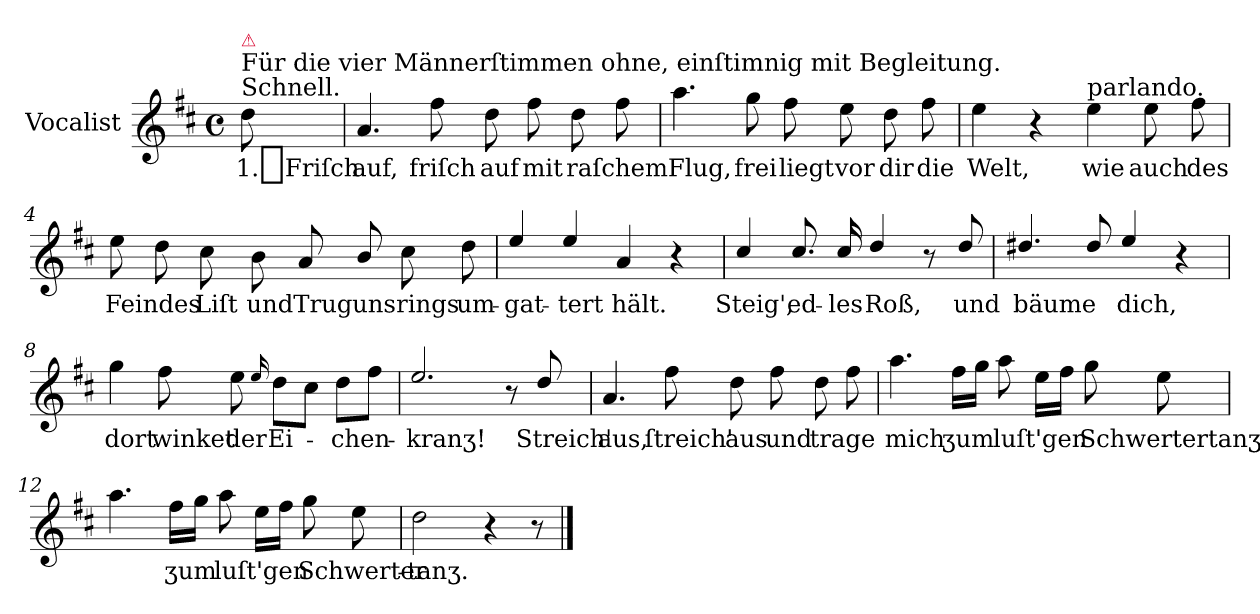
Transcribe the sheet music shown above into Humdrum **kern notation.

**kern	**text
*part1	*part1
*staff1	*staff1
*I"Vocalist	*
*clefG2	*
*k[f#c#]	*
*D:	*
*M4/4	*
*met(c)	*
=	=
!LO:TX:a:t=Schnell.	!
!LO:TX:a:t=Für die vier Männerſtimmen ohne, einſtimnig mit Begleitung.	!
!LO:TX:a:color=crimson:t=⚠	!
8dd	1._Friſch
=1	=1
4.a	auf,
8ff#	friſch
8dd	auf
8ff#	mit
8dd	raſchem
8ff#	.
=2	=2
4.aa	Flug,
8gg	frei
8ff#	liegt
8ee	vor
8dd	dir
8ff#	die
=3	=3
4ee	Welt,
4r	.
!LO:TX:a:t=parlando.	!
4ee	wie
8ee	auch
8ff#	des
=4	=4
8ee	Feindes
8dd	.
8cc#	Liſt
8b	und
8a	Trug
8b/	uns
8cc#	rings
8dd	um-
=5	=5
4ee/	-gat-
4ee/	-tert
4a	hält.
4r	.
=6	=6
4cc#/	Steig',
8.cc#/	ed-
16cc#/	-les
4dd/	Roß,
8r	.
8dd/	und
=7	=7
4.dd#X/	bäume
8dd#/	.
4ee/	dich,
4r	.
=8	=8
4gg	dort
8ff#	winket
8ee	der
16qqee	.
8ddL	Ei-
8cc#J	.
8ddL	-chen-
8ff#J	.
=9	=9
2.ee/	-kranʒ!
8r	.
8dd/	Streich'
=10	=10
4.a	aus,
8ff#	ſtreich'
8dd	aus
8ff#	und
8dd	trage
8ff#	.
=11	=11
4.aa	mich
16ff#LL	ʒum
16ggJJ	.
8aa	luſt'gen
16eeLL	.
16ff#JJ	.
8gg	Schwertertanʒ,
8ee	.
=12	=12
4.aa	.
16ff#LL	ʒum
16ggJJ	.
8aa	luſt'gen
16eeLL	.
16ff#JJ	.
8gg	Schwerter-
8ee	.
=13	=13
2dd	-tanʒ.
4r	.
8r	.
==	==
*-	*-
